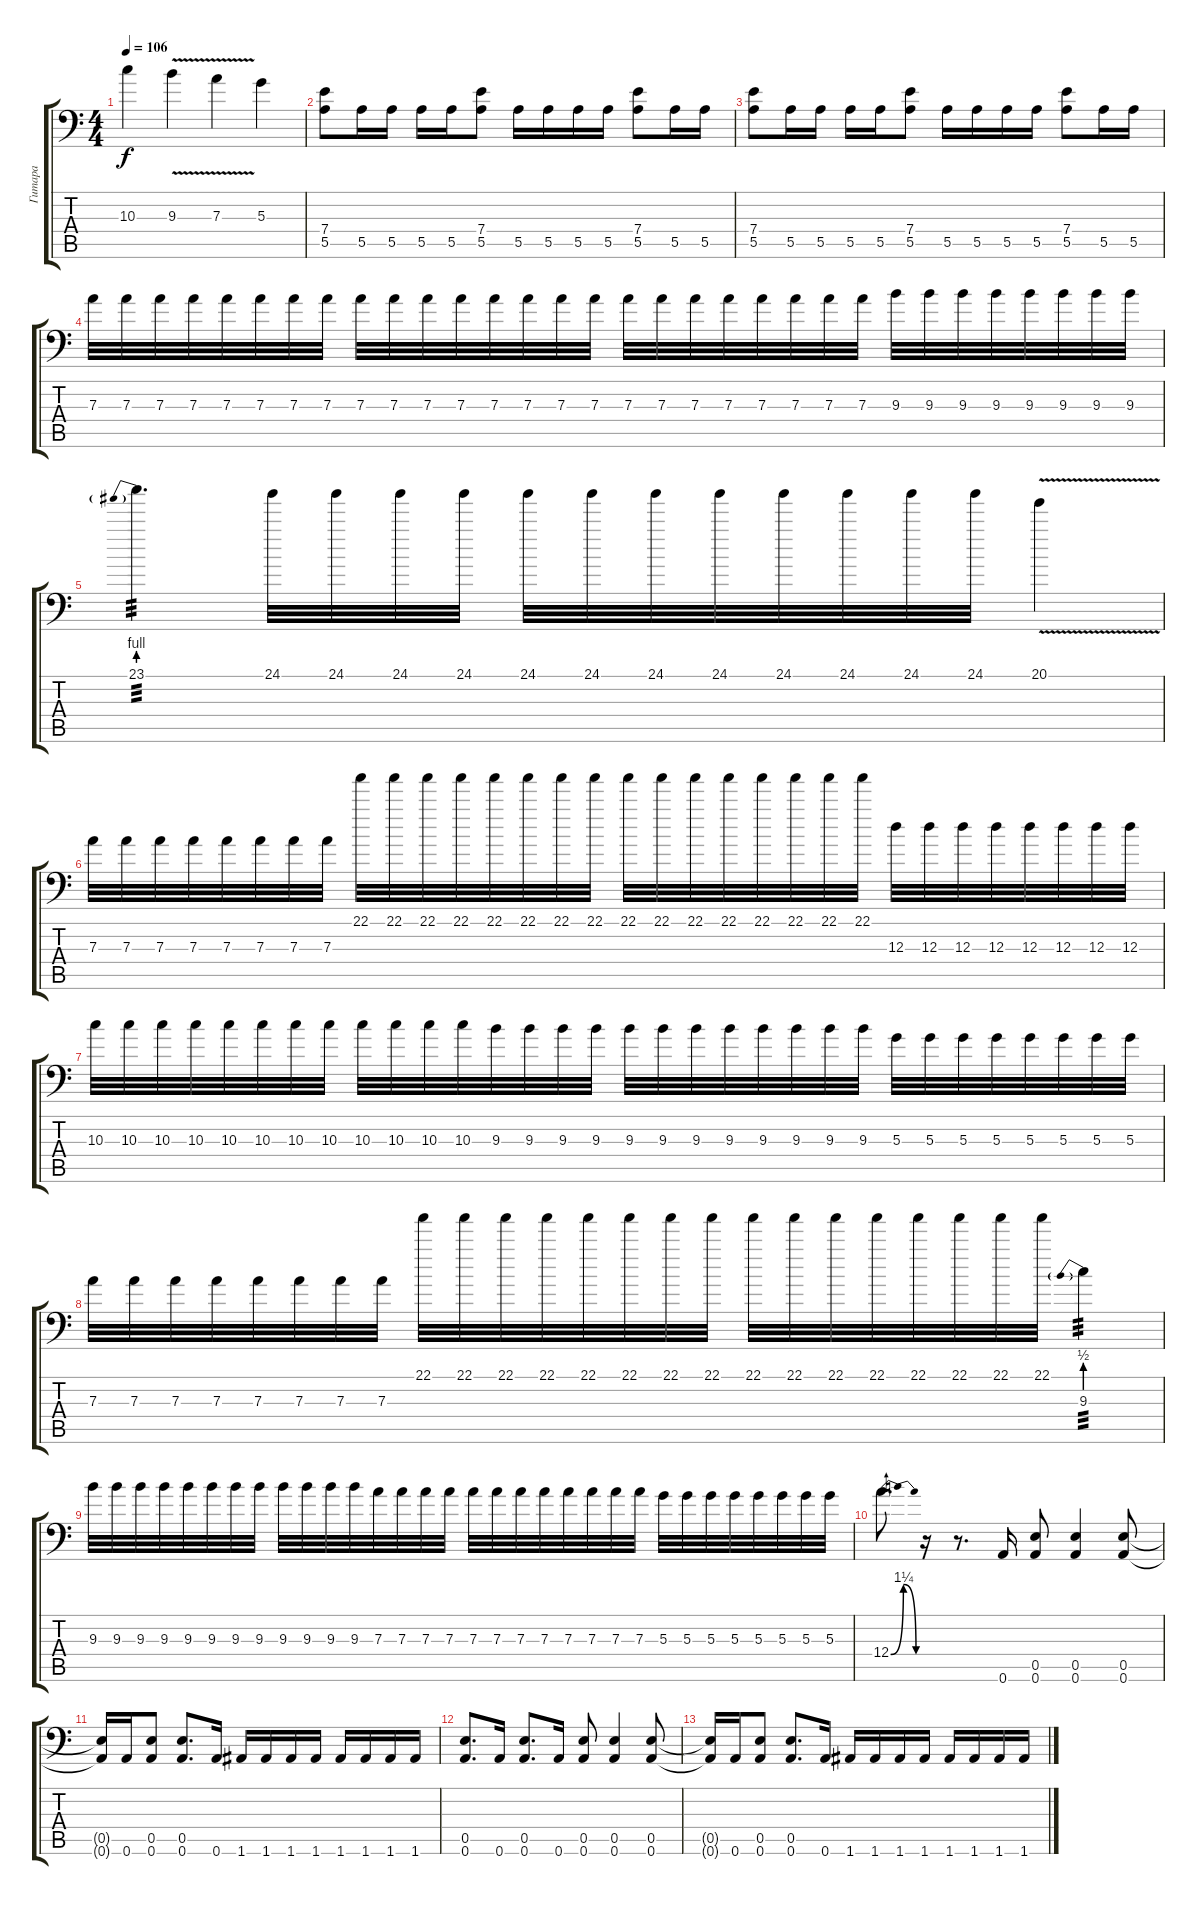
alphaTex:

\track ("Гитара" "Гитара") {instrument distortionguitar}
\staff {score tabs}
\tuning (B3 Gb3 D3 A2 E2 A1) {hide}
\ts (4 4)
\tempo 106
\clef f4
\ks c
10.3{t}.4{dy f} 9.3{v}.4 7.3{v}.4 5.3.4 |
(7.4 5.5).8 5.5.16 5.5.16 5.5.16 5.5.16 (7.4 5.5).8 5.5.16 5.5.16 5.5.16 5.5.16 (7.4 5.5).8 5.5.16 5.5.16 |
(7.4 5.5).8 5.5.16 5.5.16 5.5.16 5.5.16 (7.4 5.5).8 5.5.16 5.5.16 5.5.16 5.5.16 (7.4 5.5).8 5.5.16 5.5.16 |
7.3.32 7.3.32 7.3.32 7.3.32 7.3.32 7.3.32 7.3.32 7.3.32 7.3.32 7.3.32 7.3.32 7.3.32 7.3.32 7.3.32 7.3.32 7.3.32 7.3.32 7.3.32 7.3.32 7.3.32 7.3.32 7.3.32 7.3.32 7.3.32 9.3.32 9.3.32 9.3.32 9.3.32 9.3.32 9.3.32 9.3.32 9.3.32 |
23.1{be (prebend 0 4 60 4)}.4{d tp 3} 24.1.32 24.1.32 24.1.32 24.1.32 24.1.32 24.1.32 24.1.32 24.1.32 24.1.32 24.1.32 24.1.32 24.1.32 20.1{v}.4 |
7.3.32 7.3.32 7.3.32 7.3.32 7.3.32 7.3.32 7.3.32 7.3.32 22.1.32 22.1.32 22.1.32 22.1.32 22.1.32 22.1.32 22.1.32 22.1.32 22.1.32 22.1.32 22.1.32 22.1.32 22.1.32 22.1.32 22.1.32 22.1.32 12.3.32 12.3.32 12.3.32 12.3.32 12.3.32 12.3.32 12.3.32 12.3.32 |
10.3.32 10.3.32 10.3.32 10.3.32 10.3.32 10.3.32 10.3.32 10.3.32 10.3.32 10.3.32 10.3.32 10.3.32 9.3.32 9.3.32 9.3.32 9.3.32 9.3.32 9.3.32 9.3.32 9.3.32 9.3.32 9.3.32 9.3.32 9.3.32 5.3.32 5.3.32 5.3.32 5.3.32 5.3.32 5.3.32 5.3.32 5.3.32 |
7.3.32 7.3.32 7.3.32 7.3.32 7.3.32 7.3.32 7.3.32 7.3.32 22.1.32 22.1.32 22.1.32 22.1.32 22.1.32 22.1.32 22.1.32 22.1.32 22.1.32 22.1.32 22.1.32 22.1.32 22.1.32 22.1.32 22.1.32 22.1.32 9.3{be (prebend 0 2 60 2)}.4{tp 3} |
9.3.32 9.3.32 9.3.32 9.3.32 9.3.32 9.3.32 9.3.32 9.3.32 9.3.32 9.3.32 9.3.32 9.3.32 7.3.32 7.3.32 7.3.32 7.3.32 7.3.32 7.3.32 7.3.32 7.3.32 7.3.32 7.3.32 7.3.32 7.3.32 5.3.32 5.3.32 5.3.32 5.3.32 5.3.32 5.3.32 5.3.32 5.3.32 |
12.4{be (bendrelease 0 0 30 5 30 5 60 0)}.8{d} r.16 r.8{d} 0.6.16 (0.5 0.6).8 (0.5 0.6).4 (0.5 0.6).8 |
(0.5{t} 0.6{t}).16 0.6.16 (0.5 0.6).8 (0.5 0.6).8{d} 0.6.16 1.6.16 1.6.16 1.6.16 1.6.16 1.6.16 1.6.16 1.6.16 1.6.16 |
(0.5 0.6).8{d} 0.6.16 (0.5 0.6).8{d} 0.6.16 (0.5 0.6).8 (0.5 0.6).4 (0.5 0.6).8 |
(0.5{t} 0.6{t}).16 0.6.16 (0.5 0.6).8 (0.5 0.6).8{d} 0.6.16 1.6.16 1.6.16 1.6.16 1.6.16 1.6.16 1.6.16 1.6.16 1.6.16
